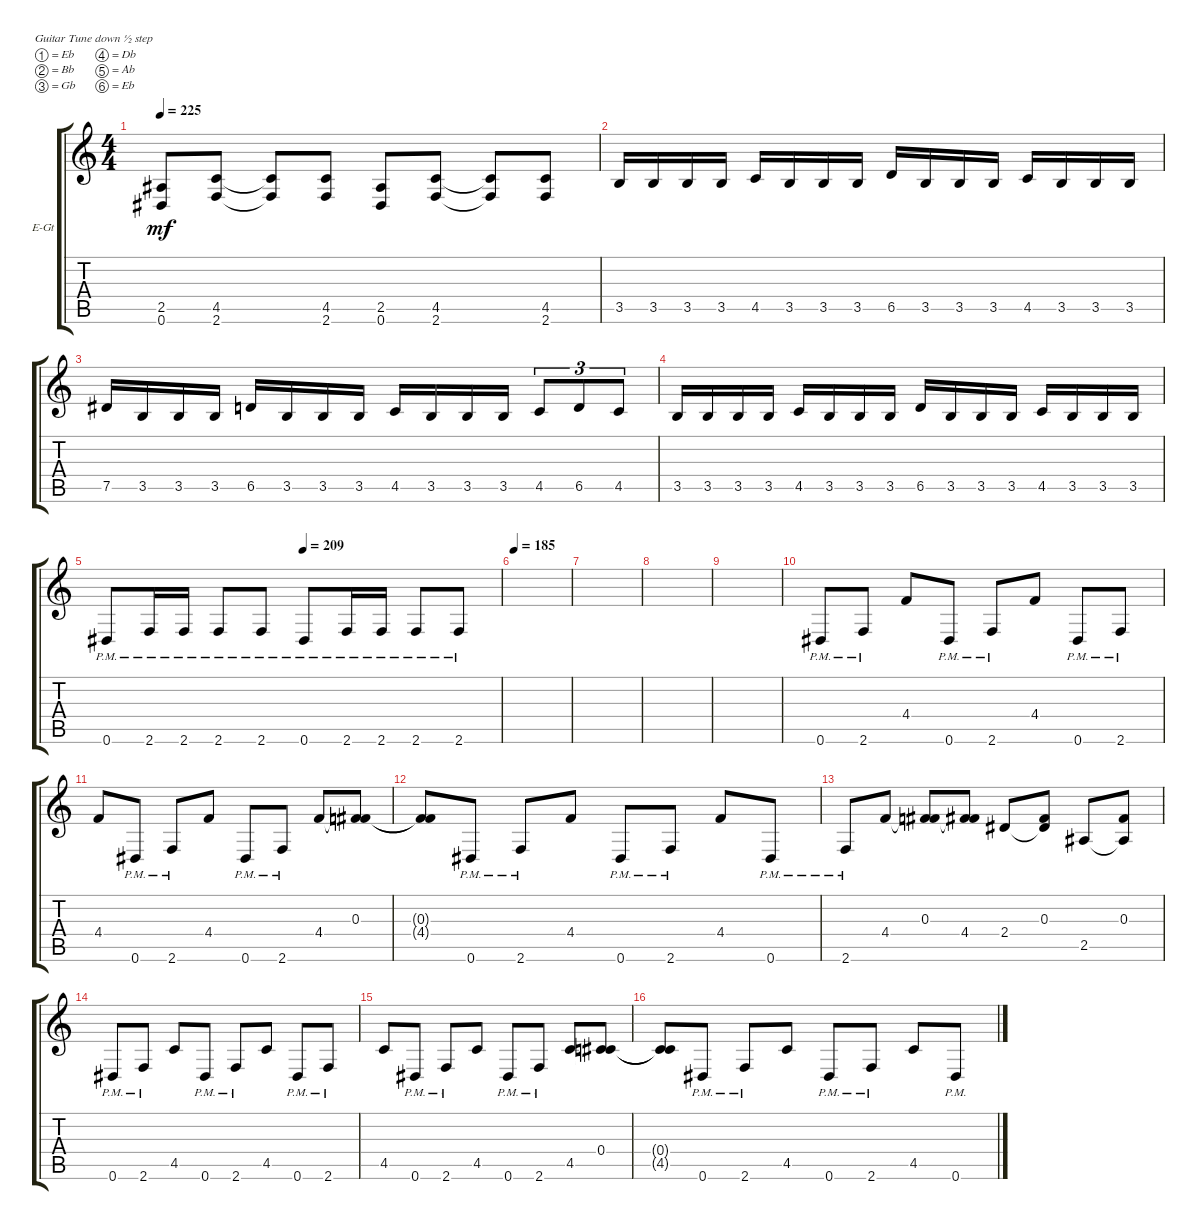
\bracketExtendMode groupsimilarinstruments
\firstSystemTrackNameOrientation horizontal
\otherSystemsTrackNameOrientation horizontal
\track ("left" "E-Gt") {instrument distortionguitar}
\staff {score tabs}
\tuning (Eb4 Bb3 Gb3 Db3 Ab2 Eb2)
\ts (4 4)
\tempo 225
\clef g2
\ks c
(0.6 2.5).8{dy mf} (2.6 4.5).8 (2.6{t} 4.5{t}).8 (2.6 4.5).8 (0.6 2.5).8 (2.6 4.5).8 (2.6{t} 4.5{t}).8 (2.6 4.5).8 |
3.5.16 3.5.16 3.5.16 3.5.16 4.5.16 3.5.16 3.5.16 3.5.16 6.5.16 3.5.16 3.5.16 3.5.16 4.5.16 3.5.16 3.5.16 3.5.16 |
7.5.16 3.5.16 3.5.16 3.5.16 6.5.16 3.5.16 3.5.16 3.5.16 4.5.16 3.5.16 3.5.16 3.5.16 4.5.8{tu (3 2)} 6.5.8{tu (3 2)} 4.5.8{tu (3 2)} |
3.5.16 3.5.16 3.5.16 3.5.16 4.5.16 3.5.16 3.5.16 3.5.16 6.5.16 3.5.16 3.5.16 3.5.16 4.5.16 3.5.16 3.5.16 3.5.16 |
\tempo (209 0.5)
0.6{pm}.8 2.6{pm}.16 2.6{pm}.16 2.6{pm}.8 2.6{pm}.8 0.6{pm}.8 2.6{pm}.16 2.6{pm}.16 2.6{pm}.8 2.6{pm}.8 |
\tempo 185
|
|
|
|
0.6{pm}.8 2.6{pm}.8 4.4.8 0.6{pm}.8 2.6{pm}.8 4.4.8 0.6{pm}.8 2.6{pm}.8 |
4.4.8 0.6{pm}.8 2.6{pm}.8 4.4.8 0.6{pm}.8 2.6{pm}.8 4.4.8 (0.3 4.4{t}).8 |
(4.4{t} 0.3{t}).8 0.6{pm}.8 2.6{pm}.8 4.4.8 0.6{pm}.8 2.6{pm}.8 4.4.8 0.6{pm}.8 |
2.6{pm}.8 4.4.8 (0.3 4.4{t}).8 (4.4 0.3{t}).8 2.4.8 (0.3 2.4{t}).8 2.5.8 (2.5{t} 0.3).8 |
0.6{pm}.8 2.6{pm}.8 4.5.8 0.6{pm}.8 2.6{pm}.8 4.5.8 0.6{pm}.8 2.6{pm}.8 |
4.5.8 0.6{pm}.8 2.6{pm}.8 4.5.8 0.6{pm}.8 2.6{pm}.8 4.5.8 (0.4 4.5{t}).8 |
(0.4{t} 4.5{t}).8 0.6{pm}.8 2.6{pm}.8 4.5.8 0.6{pm}.8 2.6{pm}.8 4.5.8 0.6{pm}.8
